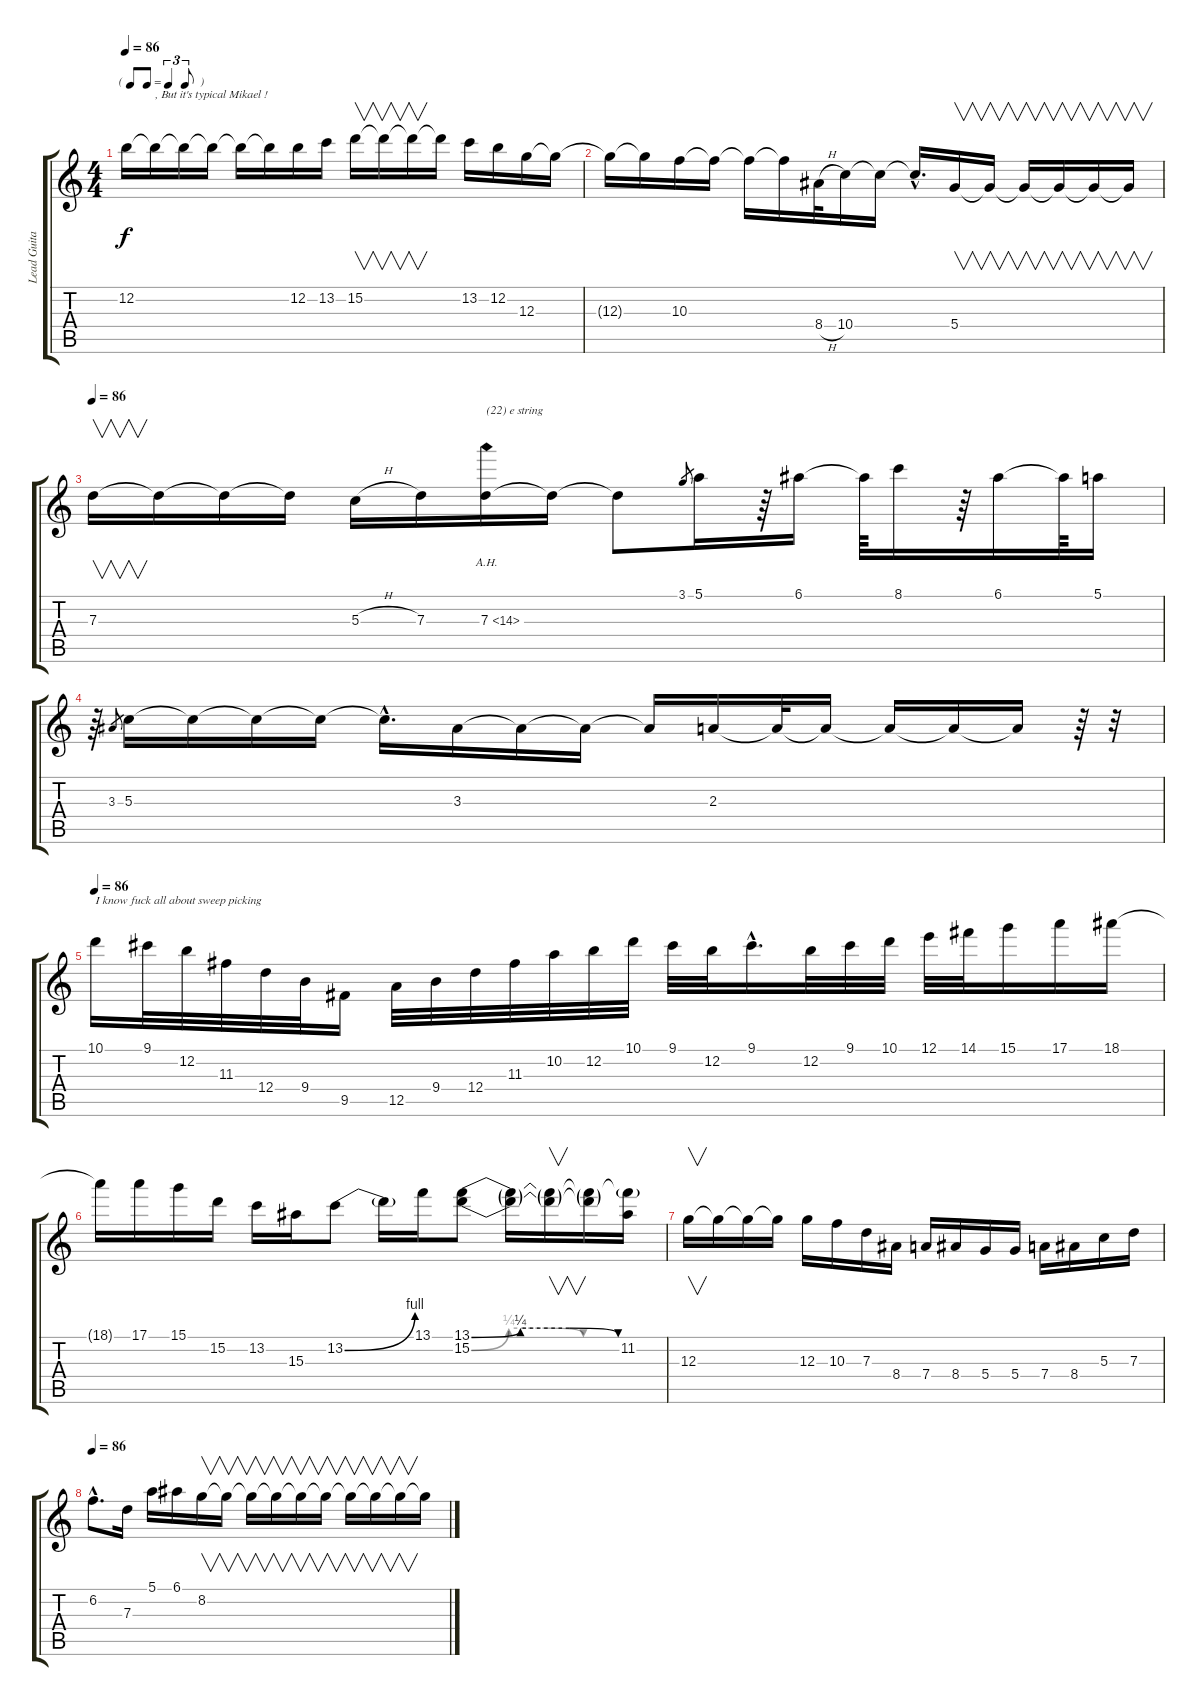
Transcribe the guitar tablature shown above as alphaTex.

\track ("Lead Guitar" "Lead Guita") {instrument overdrivenguitar}
\staff {score tabs}
\tuning (E4 B3 G3 D3 A2 E2) {hide}
\ts (4 4)
\tf triplet8th
\tempo 86
\clef g2
\ks c
12.2.16{dy f} 12.2{t}.16{txt ", But it's typical Mikael !"} 12.2{t}.16 12.2{t}.16 12.2{t}.16 12.2{t}.16 12.2.16 13.2.16 15.2.16{v} 15.2{t}.16{v} 15.2{t}.16{v} 15.2{t}.16 13.2.16 12.2.16 12.3.16 12.3{t}.16 |
12.3{t}.16 12.3{t}.16 10.3.16 10.3{t}.16 10.3{t}.16 10.3{t}.16 8.4{h}.32 10.4.16 10.4{t}.16 10.4{hac t}.16{d} 5.4.16{v} 5.4{t}.16{v} 5.4{t}.16{v} 5.4{t}.16{v} 5.4{t}.16{v} 5.4{t}.16{v} |
\tempo 86
7.3.16{v} 7.3{t}.16 7.3{t}.16 7.3{t}.16 5.3{h}.16 7.3.16 7.3{ah 7}.16{txt "(22) e string"} 7.3{t}.16 7.3{t}.8 3.1.8{gr} 5.1.16 r.64 6.1.16 6.1{t}.64 8.1.16 r.64 6.1.16 6.1{t}.64 5.1.16 |
r.64 3.3.8{gr} 5.3.16 5.3{t}.16 5.3{t}.16 5.3{t}.16 5.3{hac t}.16{d} 3.3.16 3.3{t}.16 3.3{t}.16 3.3{t}.16 2.3.16 2.3{t}.32 2.3{t}.16 2.3{t}.16 2.3{t}.16 2.3{t}.16 r.64 r.32 |
\tempo 86
10.1.16{txt "I know fuck all about sweep picking"} 9.1.32 12.2.32 11.3.32 12.4.32 9.4.32 9.5.16 12.5.32 9.4.32 12.4.32 11.3.32 10.2.32 12.2.32 10.1.32 9.1.32 12.2.32 9.1{hac}.16{d} 12.2.32 9.1.32 10.1.32 12.1.32 14.1.32 15.1.16 17.1.16 18.1.16 |
18.1{t}.16 17.1.16 15.1.16 15.2.16 13.2.16 15.3.16 13.2{be (bend 0 0 60 4)}.8 13.2{t}.16 13.1.16 (13.1{be (custom 0 0 15 1 30 1 45 0 60 0)} 15.2{be (custom 0 0 15 1 30 1 45 0 60 0)}).8 (13.1{t} 15.2{t}).16 (13.1{t} 15.2{t}).16{v} (13.1{t} 15.2{t}).16 (13.1{t} 11.2).16 |
12.3.16{v} 12.3{t}.16 12.3{t}.16 12.3{t}.16 12.3.16 10.3.16 7.3.16 8.4.16 7.4.16 8.4.16 5.4.16 5.4.16 7.4.16 8.4.16 5.3.16 7.3.16 |
\tempo 86
6.2{hac}.8{d} 7.3.16 5.1.16 6.1.16 8.2.16{v} 8.2{t}.16{v} 8.2{t}.16{v} 8.2{t}.16{v} 8.2{t}.16{v} 8.2{t}.16{v} 8.2{t}.16{v} 8.2{t}.16{v} 8.2{t}.16{v} 8.2{t}.16
